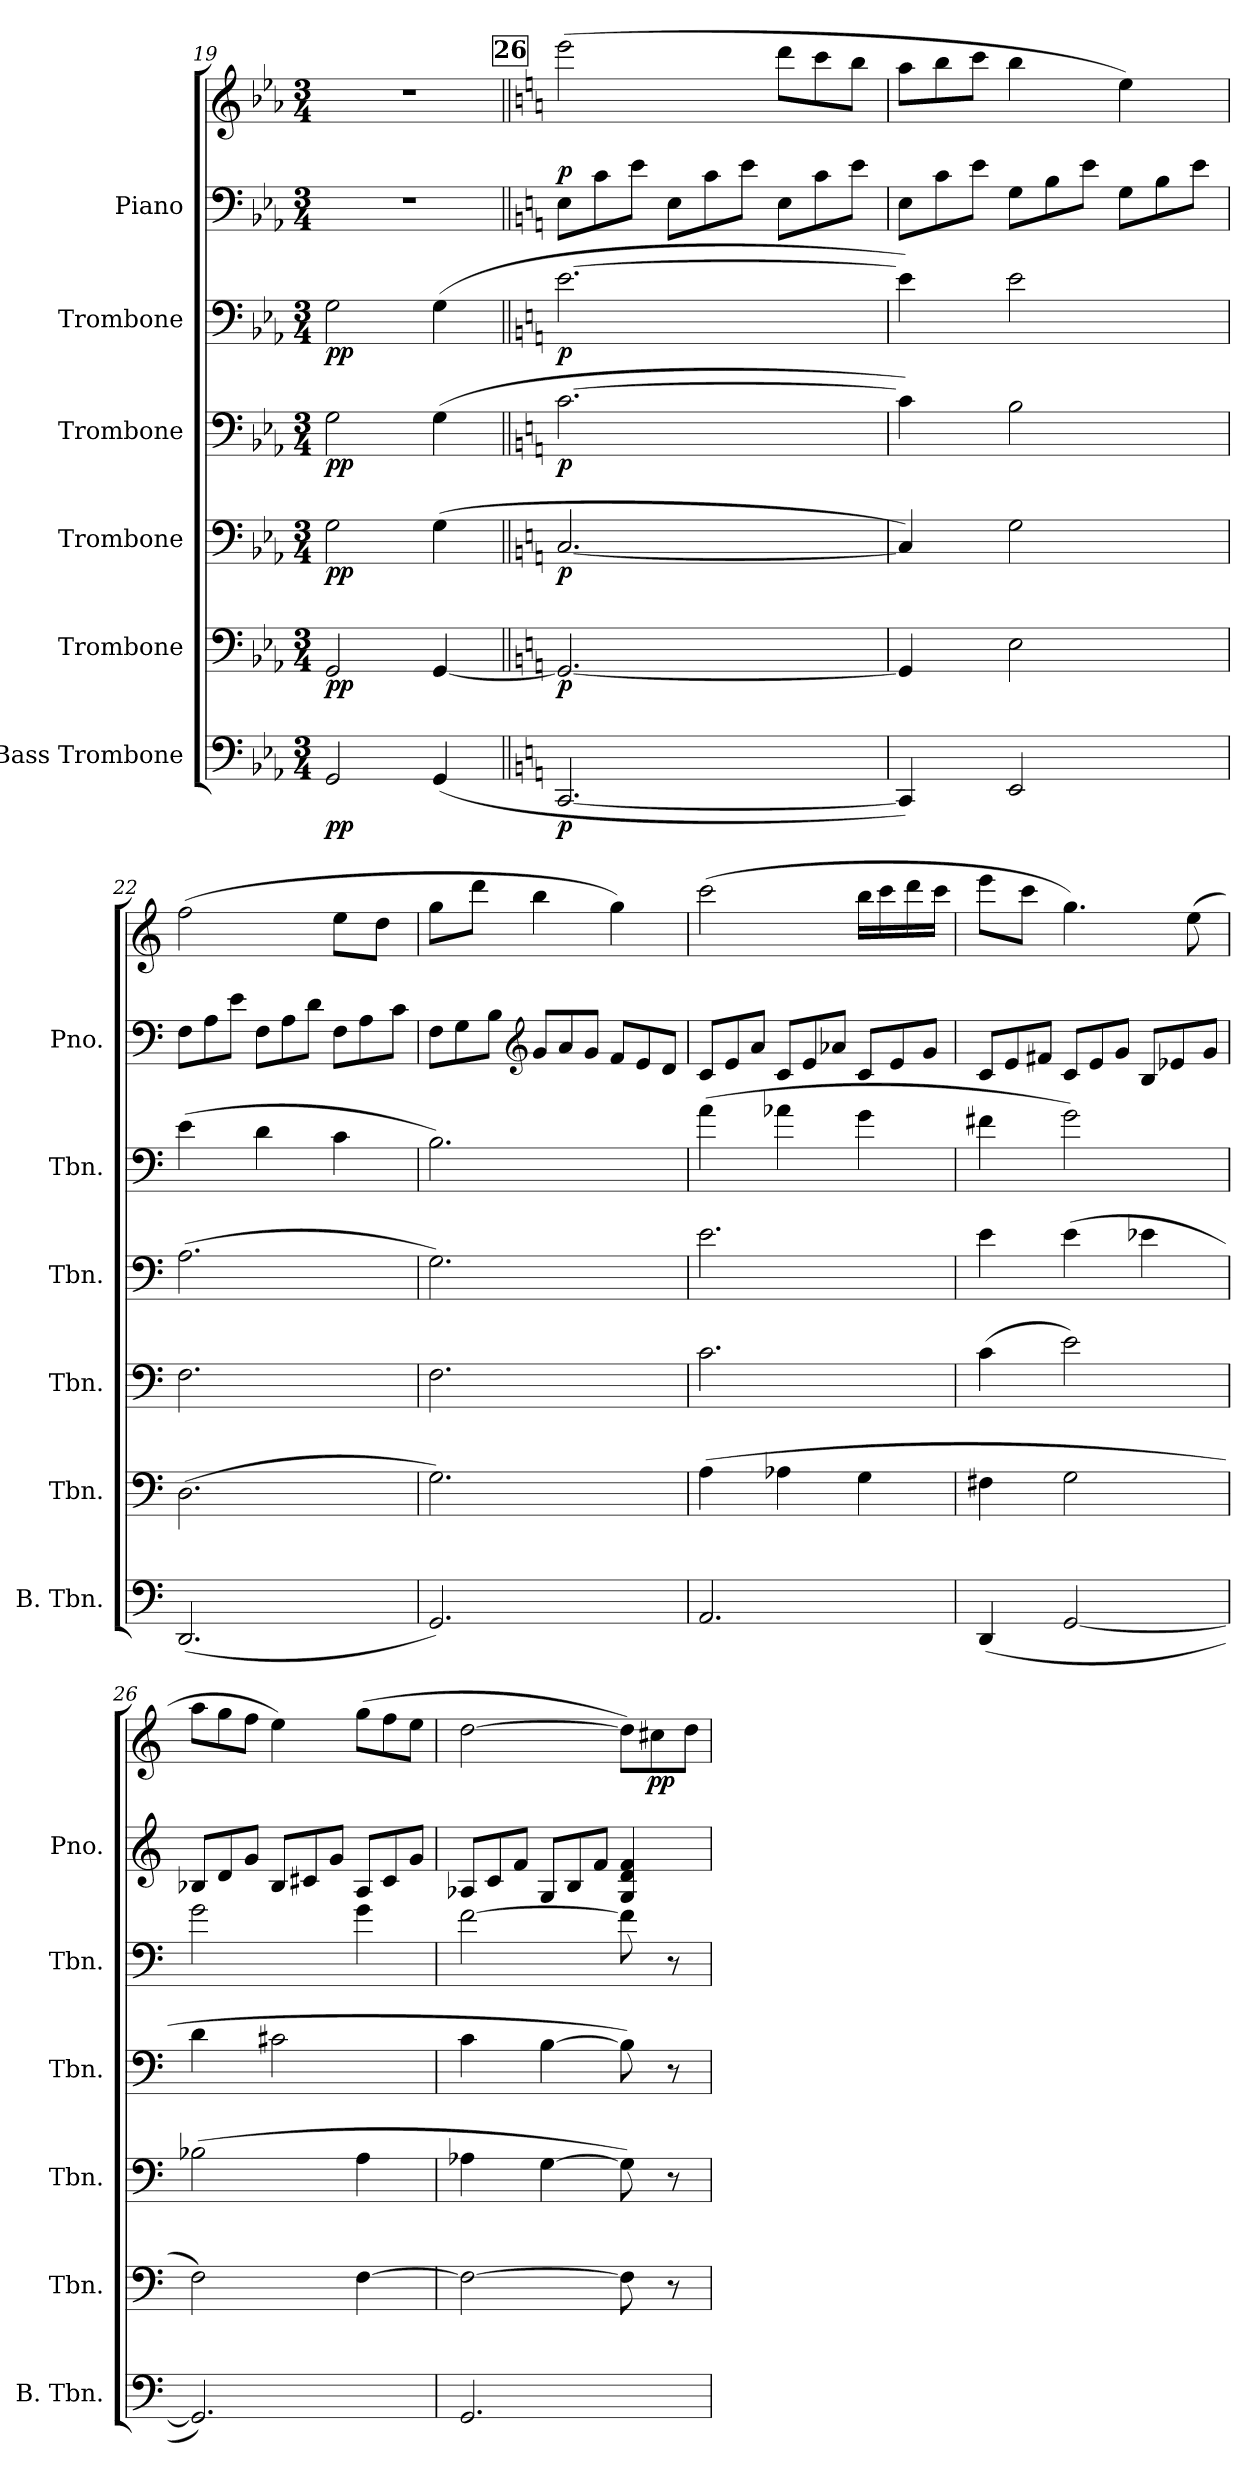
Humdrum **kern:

**kern	**dynam	**kern	**dynam	**kern	**dynam	**kern	**dynam	**kern	**dynam	**kern	**kern	**dynam
*part6	*part6	*part5	*part5	*part4	*part4	*part3	*part3	*part2	*part2	*part1	*part1	*part1
*staff7	*staff7	*staff6	*staff6	*staff5	*staff5	*staff4	*staff4	*staff3	*staff3	*staff2	*staff1	*staff1/2
*I"Bass Trombone	*	*I"Trombone	*	*I"Trombone	*	*I"Trombone	*	*I"Trombone	*	*I"Piano	*	*
*I'B. Tbn.	*	*I'Tbn.	*	*I'Tbn.	*	*I'Tbn.	*	*I'Tbn.	*	*I'Pno.	*	*
*clefF4	*	*clefF4	*	*clefF4	*	*clefF4	*	*clefF4	*	*clefF4	*clefG2	*
*k[b-e-a-]	*	*k[b-e-a-]	*	*k[b-e-a-]	*	*k[b-e-a-]	*	*k[b-e-a-]	*	*k[b-e-a-]	*k[b-e-a-]	*
*M3/4	*	*M3/4	*	*M3/4	*	*M3/4	*	*M3/4	*	*M3/4	*M3/4	*
=19	=19	=19	=19	=19	=19	=19	=19	=19	=19	=19	=19	=19
!	!LO:DY:b	!	!LO:DY:b	!	!LO:DY:b	!	!LO:DY:b	!	!LO:DY:b	!	!	!
2GG/	pp	2GG/	pp	2G\	pp	2G\	pp	2G\	pp	2.r	2.r	.
(4GG/	.	[4GG/	.	(4G\	.	(4G\	.	(4G\	.	.	.	.
!!LO:PB:g=z
!!LO:REH:place=s1:a:B:fs=14:t=26
=20||	=20||	=20||	=20||	=20||	=20||	=20||	=20||	=20||	=20||	=20||	=20||	=20||
*k[]	*	*k[]	*	*k[]	*	*k[]	*	*k[]	*	*k[]	*k[]	*
*	*	*	*	*	*	*	*	*	*	*Xtuplet	*	*
!	!LO:DY:b	!	!LO:DY:b	!	!LO:DY:b	!	!LO:DY:b	!	!LO:DY:b	!	!	!LO:DY:a=2
[2.CC/	p	2.GG/_	p	[2.C/	p	[2.c\	p	[2.e\	p	12E\L	(2eee\	p
.	.	.	.	.	.	.	.	.	.	12c\	.	.
.	.	.	.	.	.	.	.	.	.	12e\J	.	.
.	.	.	.	.	.	.	.	.	.	12E\L	.	.
.	.	.	.	.	.	.	.	.	.	12c\	.	.
.	.	.	.	.	.	.	.	.	.	12e\J	.	.
*	*	*	*	*	*	*	*	*	*	*	*Xtuplet	*
.	.	.	.	.	.	.	.	.	.	12E\L	12ddd\L	.
.	.	.	.	.	.	.	.	.	.	12c\	12ccc\	.
.	.	.	.	.	.	.	.	.	.	12e\J	12bb\J	.
=21	=21	=21	=21	=21	=21	=21	=21	=21	=21	=21	=21	=21
4CC/])	.	4GG/]	.	4C/])	.	4c\])	.	4e\])	.	12E\L	12aa\L	.
.	.	.	.	.	.	.	.	.	.	12c\	12bb\	.
.	.	.	.	.	.	.	.	.	.	12e\J	12ccc\J	.
2EE/	.	2E\	.	2G\	.	2B\	.	2e\	.	12G\L	4bb\	.
.	.	.	.	.	.	.	.	.	.	12B\	.	.
.	.	.	.	.	.	.	.	.	.	12e\J	.	.
.	.	.	.	.	.	.	.	.	.	12G\L	4ee\)	.
.	.	.	.	.	.	.	.	.	.	12B\	.	.
.	.	.	.	.	.	.	.	.	.	12e\J	.	.
=22	=22	=22	=22	=22	=22	=22	=22	=22	=22	=22	=22	=22
(2.DD/	.	(2.D\	.	2.F\	.	(2.A\	.	(4e\	.	12F\L	(2ff\	.
.	.	.	.	.	.	.	.	.	.	12A\	.	.
.	.	.	.	.	.	.	.	.	.	12e\J	.	.
.	.	.	.	.	.	.	.	4d\	.	12F\L	.	.
.	.	.	.	.	.	.	.	.	.	12A\	.	.
.	.	.	.	.	.	.	.	.	.	12d\J	.	.
.	.	.	.	.	.	.	.	4c\	.	12F\L	8ee\L	.
.	.	.	.	.	.	.	.	.	.	12A\	.	.
.	.	.	.	.	.	.	.	.	.	.	8dd\J	.
.	.	.	.	.	.	.	.	.	.	12c\J	.	.
=23	=23	=23	=23	=23	=23	=23	=23	=23	=23	=23	=23	=23
2.GG/)	.	2.G\)	.	2.F\	.	2.G\)	.	2.B\)	.	12F\L	8gg\L	.
.	.	.	.	.	.	.	.	.	.	12G\	.	.
.	.	.	.	.	.	.	.	.	.	.	8ddd\J	.
.	.	.	.	.	.	.	.	.	.	12B\J	.	.
*	*	*	*	*	*	*	*	*	*	*clefG2	*	*
.	.	.	.	.	.	.	.	.	.	12g/L	4bb\	.
.	.	.	.	.	.	.	.	.	.	12a/	.	.
.	.	.	.	.	.	.	.	.	.	12g/J	.	.
.	.	.	.	.	.	.	.	.	.	12f/L	4gg\)	.
.	.	.	.	.	.	.	.	.	.	12e/	.	.
.	.	.	.	.	.	.	.	.	.	12d/J	.	.
=24	=24	=24	=24	=24	=24	=24	=24	=24	=24	=24	=24	=24
2.AA/	.	(4A\	.	2.c\	.	2.e\	.	(4a\	.	12c/L	(2ccc\	.
.	.	.	.	.	.	.	.	.	.	12e/	.	.
.	.	.	.	.	.	.	.	.	.	12a/J	.	.
.	.	4A-X\	.	.	.	.	.	4a-X\	.	12c/L	.	.
.	.	.	.	.	.	.	.	.	.	12e/	.	.
.	.	.	.	.	.	.	.	.	.	12a-X/J	.	.
.	.	4G\	.	.	.	.	.	4g\	.	12c/L	16bb\LL	.
.	.	.	.	.	.	.	.	.	.	.	16ccc\	.
.	.	.	.	.	.	.	.	.	.	12e/	.	.
.	.	.	.	.	.	.	.	.	.	.	16ddd\	.
.	.	.	.	.	.	.	.	.	.	12g/J	.	.
.	.	.	.	.	.	.	.	.	.	.	16ccc\JJ	.
!!LO:LB:g=z
=25	=25	=25	=25	=25	=25	=25	=25	=25	=25	=25	=25	=25
(4DD/	.	4F#X\	.	(4c\	.	4e\	.	4f#X\	.	12c/L	8eee\L	.
.	.	.	.	.	.	.	.	.	.	12e/	.	.
.	.	.	.	.	.	.	.	.	.	.	8ccc\J	.
.	.	.	.	.	.	.	.	.	.	12f#X/J	.	.
[2GG/	.	2G\	.	2e\)	.	(4e\	.	2g\)	.	12c/L	4.gg\)	.
.	.	.	.	.	.	.	.	.	.	12e/	.	.
.	.	.	.	.	.	.	.	.	.	12g/J	.	.
.	.	.	.	.	.	4e-X\	.	.	.	12B/L	.	.
.	.	.	.	.	.	.	.	.	.	12e-X/	.	.
.	.	.	.	.	.	.	.	.	.	.	(8ee\	.
.	.	.	.	.	.	.	.	.	.	12g/J	.	.
=26	=26	=26	=26	=26	=26	=26	=26	=26	=26	=26	=26	=26
2.GG/])	.	2F\)	.	(2B-X\	.	4d\	.	2g\	.	12B-X/L	12aa\L	.
.	.	.	.	.	.	.	.	.	.	12d/	12gg\	.
.	.	.	.	.	.	.	.	.	.	12g/J	12ff\J	.
.	.	.	.	.	.	2c#X\	.	.	.	12B-/L	4ee\)	.
.	.	.	.	.	.	.	.	.	.	12c#X/	.	.
.	.	.	.	.	.	.	.	.	.	12g/J	.	.
.	.	[4F\	.	4A\	.	.	.	4g\	.	12A/L	(12gg\L	.
.	.	.	.	.	.	.	.	.	.	12c#/	12ff\	.
.	.	.	.	.	.	.	.	.	.	12g/J	12ee\J	.
=27	=27	=27	=27	=27	=27	=27	=27	=27	=27	=27	=27	=27
2.GG/	.	2F\_	.	4A-X\	.	4c\	.	[2f\	.	12A-X/L	[2dd\	.
.	.	.	.	.	.	.	.	.	.	12c/	.	.
.	.	.	.	.	.	.	.	.	.	12f/J	.	.
.	.	.	.	[4G\	.	[4B\	.	.	.	12G/L	.	.
.	.	.	.	.	.	.	.	.	.	12B/	.	.
.	.	.	.	.	.	.	.	.	.	12f/J	.	.
.	.	8F\]	.	8G\])	.	8B\])	.	8f\]	.	4G/ 4d/ 4f/	12dd\L])	.
!	!	!	!	!	!	!	!	!	!	!	!	!LO:DY:b
.	.	.	.	.	.	.	.	.	.	.	12cc#X\	pp
.	.	8r	.	8r	.	8r	.	8r	.	.	.	.
.	.	.	.	.	.	.	.	.	.	.	12dd\J	.
=	=	=	=	=	=	=	=	=	=	=	=	=
*-	*-	*-	*-	*-	*-	*-	*-	*-	*-	*-	*-	*-
